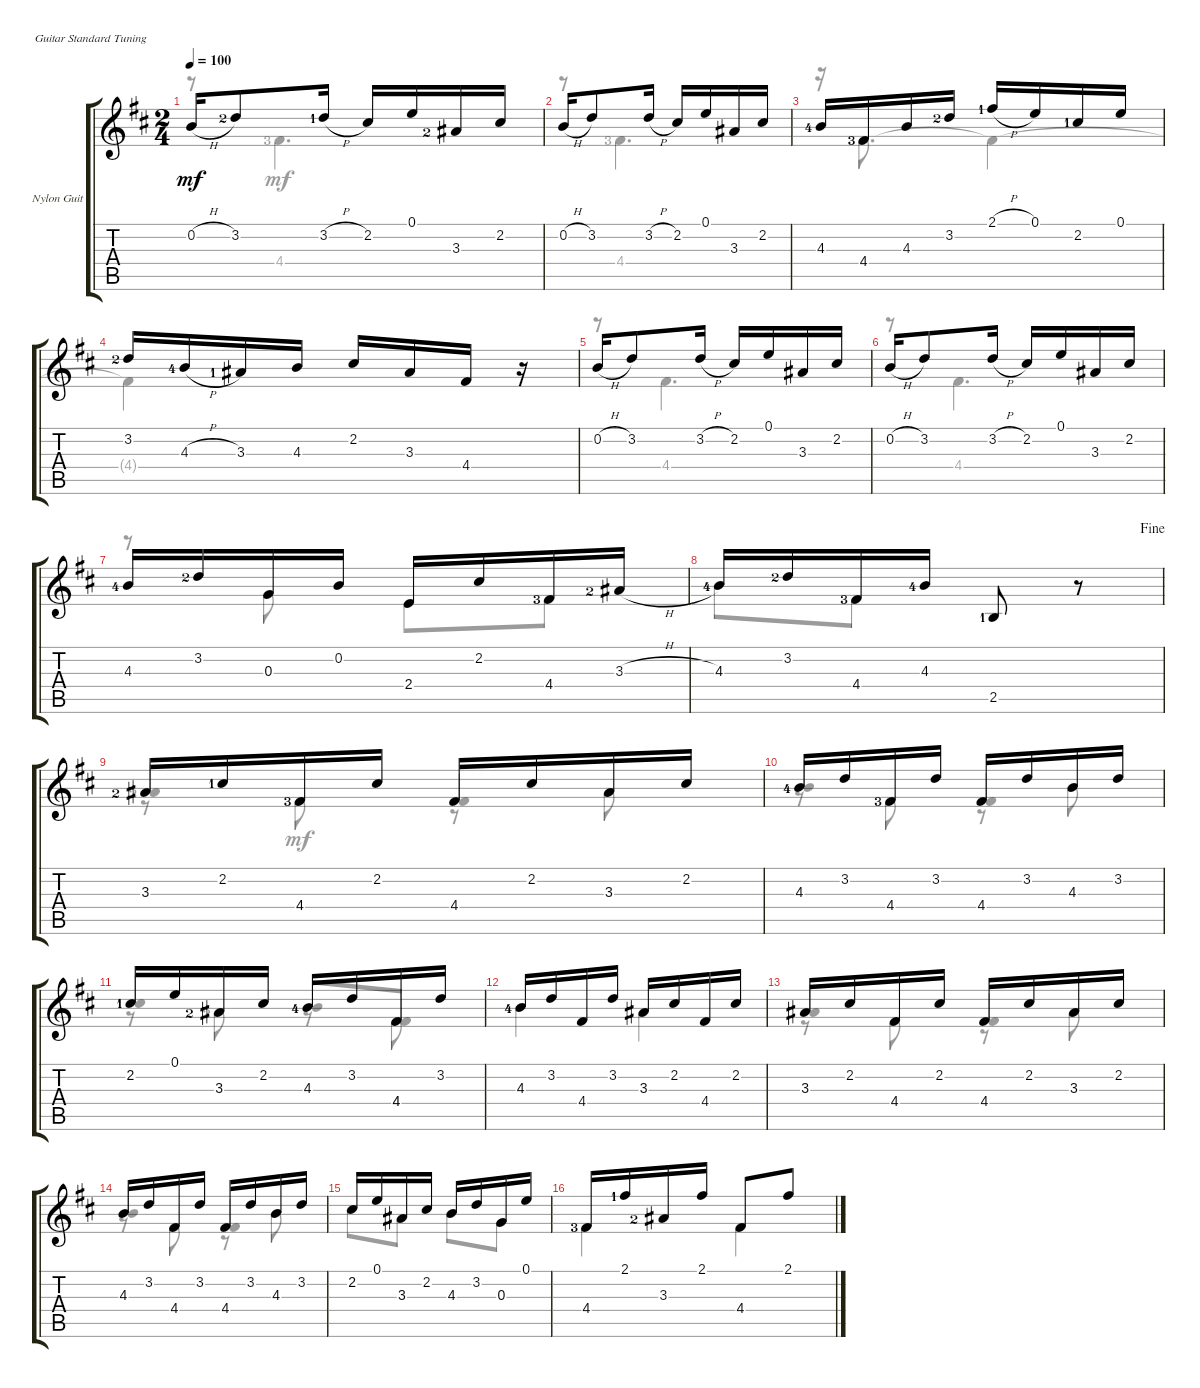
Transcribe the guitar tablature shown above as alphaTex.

\defaultSystemsLayout 4
\bracketExtendMode groupsimilarinstruments
\firstSystemTrackNameOrientation horizontal
\otherSystemsTrackNameOrientation horizontal
\track ("Nylon Guitar" "Nylon Guit") {instrument acousticguitarsteel}
\staff {score tabs}
\tuning (E4 B3 G3 D3 A2 E2)
\voice
\ts (2 4)
\tempo 100
\clef g2
\ks d
0.2{h}.16{dy mf instrument acousticguitarsteel} 3.2{lf 3}.8 3.2{h lf 2}.16 2.2.16 0.1.16 3.3{lf 3}.16 2.2.16 |
0.2{h}.16 3.2.8 3.2{h}.16 2.2.16 0.1.16 3.3.16 2.2.16 |
4.3{lf 5}.16 4.4{lf 4}.16 4.3.16 3.2{lf 3}.16 2.1{h lf 2}.16 0.1.16 2.2{lf 2}.16 0.1.16 |
3.2{lf 3}.16 4.3{h lf 5}.16 3.3{lf 2}.16 4.3.16 2.2.16 3.3.16 4.4.16 r.16 |
0.2{h}.16 3.2.8 3.2{h}.16 2.2.16 0.1.16 3.3.16 2.2.16 |
0.2{h}.16 3.2.8 3.2{h}.16 2.2.16 0.1.16 3.3.16 2.2.16 |
4.3{lf 5}.16 3.2{lf 3}.16 0.3.16 0.2.16 2.4.16 2.2.16 4.4{lf 4}.16 3.3{h lf 3}.16 |
\jump fine
4.3{lf 5}.16 3.2{lf 3}.16 4.4{lf 4}.16 4.3{lf 5}.16 2.5{lf 2}.8 r.8 |
3.3{lf 3}.16 2.2{lf 2}.16 4.4{lf 4}.16 2.2.16 4.4.16 2.2.16 3.3.16 2.2.16 |
4.3{lf 5}.16 3.2.16 4.4{lf 4}.16 3.2.16 4.4.16 3.2.16 4.3.16 3.2.16 |
2.2{lf 2}.16 0.1.16 3.3{lf 3}.16 2.2.16 4.3{lf 5}.16 3.2.16 4.4.16 3.2.16 |
4.3{lf 5}.16 3.2.16 4.4.16 3.2.16 3.3.16 2.2.16 4.4.16 2.2.16 |
3.3.16 2.2.16 4.4.16 2.2.16 4.4.16 2.2.16 3.3.16 2.2.16 |
4.3.16 3.2.16 4.4.16 3.2.16 4.4.16 3.2.16 4.3.16 3.2.16 |
2.2.16 0.1.16 3.3.16 2.2.16 4.3.16 3.2.16 0.3.16 0.1.16 |
4.4{lf 4}.16 2.1{lf 2}.16 3.3{lf 3}.16 2.1.16 4.4.8 2.1.8
\voice
\clef g2
\ottava regular
\simile none
\ks d
r.8{dy mf} 4.4{lf 4}.4{d} |
r.8 4.4{lf 4}.4{d} |
r.16 4.4{lf 4}.8{d} 4.4{t}.4 |
4.4{t}.4 |
r.8 4.4.4{d} |
r.8 4.4.4{d} |
r.8 0.3.8 2.4.8 4.4{lf 4}.8 |
4.3{lf 5}.8 4.4{lf 4}.8 |
3.3{lf 3}.4{beam invert} 4.4.4{beam invert} |
4.3{lf 5}.4{beam invert} 4.4.4{beam invert} |
2.2{lf 2}.4{beam invert} 4.3{lf 5}.8{beam invert} 4.4.8 |
4.3{lf 5}.4 3.3.4 |
3.3.4{beam invert} 4.4.4{beam invert} |
4.3.4{beam invert} 4.4.4{beam invert} |
2.2.8 3.3.8 4.3.8 0.3.8 |
4.4{lf 4}.4 4.4.4
\voice
\clef g2
\ottava regular
\simile none
\ks d
|
|
|
|
|
|
|
|
r.8 4.4{lf 4}.8 r.8 3.3.8 |
r.8 4.4{lf 4}.8 r.8 4.3.8 |
r.8 3.3{lf 3}.8 r.8 4.4.8 |
|
r.8 4.4.8 r.8 3.3.8 |
r.8 4.4.8 r.8 4.3.8 |
|
